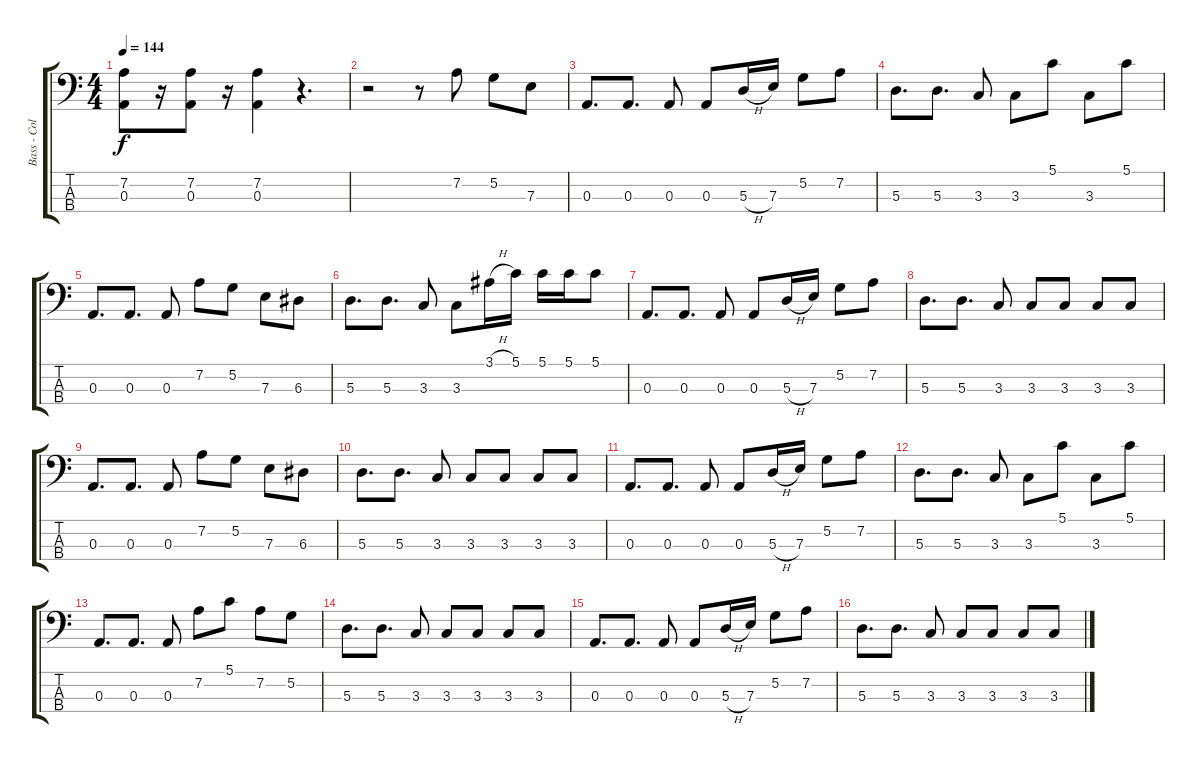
\track ("Bass - Colin Kimberly" "Bass - Col") {instrument electricbasspick}
\staff {score tabs}
\tuning (G2 D2 A1 E1) {hide}
\ts (4 4)
\tempo 144
\clef f4
\ks c
(7.2 0.3).8{dy f} r.16 (7.2 0.3).8 r.16 (7.2 0.3).4 r.4{d} |
r.2 r.8 7.2.8 5.2.8 7.3.8 |
0.3.8{d} 0.3.8{d} 0.3.8 0.3.8 5.3{h}.16 7.3.16 5.2.8 7.2.8 |
5.3.8{d} 5.3.8{d} 3.3.8 3.3.8 5.1.8 3.3.8 5.1.8 |
0.3.8{d} 0.3.8{d} 0.3.8 7.2.8 5.2.8 7.3.8 6.3.8 |
5.3.8{d} 5.3.8{d} 3.3.8 3.3.8 3.1{h}.16 5.1.16 5.1.16 5.1.16 5.1.8 |
0.3.8{d} 0.3.8{d} 0.3.8 0.3.8 5.3{h}.16 7.3.16 5.2.8 7.2.8 |
5.3.8{d} 5.3.8{d} 3.3.8 3.3.8 3.3.8 3.3.8 3.3.8 |
0.3.8{d} 0.3.8{d} 0.3.8 7.2.8 5.2.8 7.3.8 6.3.8 |
5.3.8{d} 5.3.8{d} 3.3.8 3.3.8 3.3.8 3.3.8 3.3.8 |
0.3.8{d} 0.3.8{d} 0.3.8 0.3.8 5.3{h}.16 7.3.16 5.2.8 7.2.8 |
5.3.8{d} 5.3.8{d} 3.3.8 3.3.8 5.1.8 3.3.8 5.1.8 |
0.3.8{d} 0.3.8{d} 0.3.8 7.2.8 5.1.8 7.2.8 5.2.8 |
5.3.8{d} 5.3.8{d} 3.3.8 3.3.8 3.3.8 3.3.8 3.3.8 |
0.3.8{d} 0.3.8{d} 0.3.8 0.3.8 5.3{h}.16 7.3.16 5.2.8 7.2.8 |
5.3.8{d} 5.3.8{d} 3.3.8 3.3.8 3.3.8 3.3.8 3.3.8
